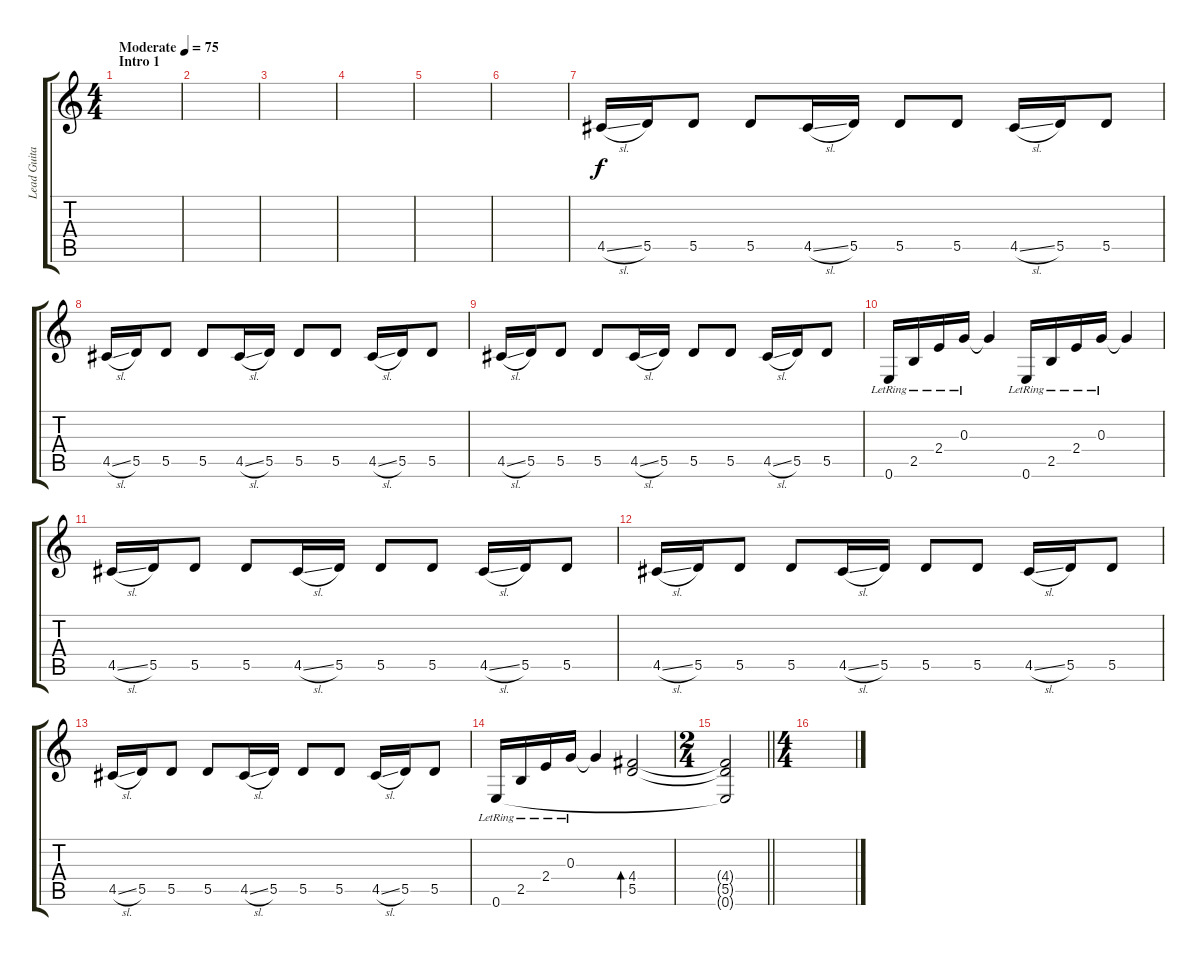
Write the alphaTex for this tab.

\track ("Lead Guitar 1 - Lukman" "Lead Guita") {instrument acousticguitarsteel}
\staff {score tabs}
\tuning (E4 B3 G3 D3 A2 E2) {hide}
\ts (4 4)
\section ("" "Intro 1")
\tempo (75 "Moderate")
\clef g2
\ks c
|
|
|
|
|
|
4.5{sl}.16 5.5.16 5.5.8 5.5.8 4.5{sl}.16 5.5.16 5.5.8 5.5.8 4.5{sl}.16 5.5.16 5.5.8 |
4.5{sl}.16 5.5.16 5.5.8 5.5.8 4.5{sl}.16 5.5.16 5.5.8 5.5.8 4.5{sl}.16 5.5.16 5.5.8 |
4.5{sl}.16 5.5.16 5.5.8 5.5.8 4.5{sl}.16 5.5.16 5.5.8 5.5.8 4.5{sl}.16 5.5.16 5.5.8 |
0.6{lr}.16 2.5{lr}.16 2.4{lr}.16 0.3{lr}.16 0.3{t}.4 0.6{lr}.16 2.5{lr}.16 2.4{lr}.16 0.3{lr}.16 0.3{t}.4 |
4.5{sl}.16 5.5.16 5.5.8 5.5.8 4.5{sl}.16 5.5.16 5.5.8 5.5.8 4.5{sl}.16 5.5.16 5.5.8 |
4.5{sl}.16 5.5.16 5.5.8 5.5.8 4.5{sl}.16 5.5.16 5.5.8 5.5.8 4.5{sl}.16 5.5.16 5.5.8 |
4.5{sl}.16 5.5.16 5.5.8 5.5.8 4.5{sl}.16 5.5.16 5.5.8 5.5.8 4.5{sl}.16 5.5.16 5.5.8 |
0.6{lr}.16 2.5{lr}.16 2.4{lr}.16 0.3{lr}.16 0.3{t}.4 (4.4 5.5).2{bd 120} |
\ts (2 4)
\barLineRight lightlight
(4.4{t} 5.5{t} 0.6{t}).2 |
\ts (4 4)
